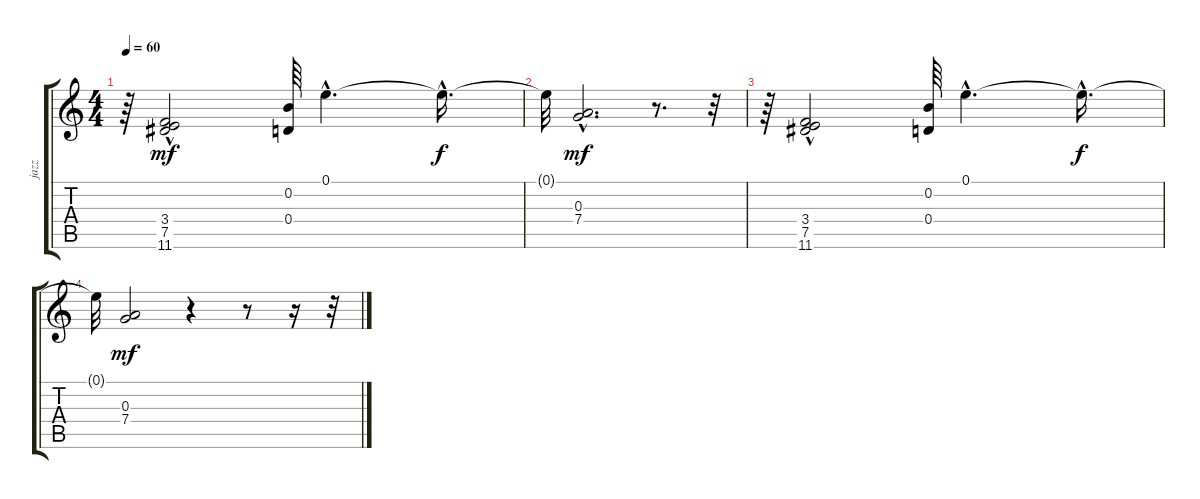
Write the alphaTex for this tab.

\track ("jazz" "jazz") {instrument electricguitarjazz}
\staff {score tabs}
\tuning (E4 B3 G3 D3 A2 E2) {hide}
\ts (4 4)
\tempo 60
\clef g2
\ks c
r.64{dy mf} (3.4{hac} 7.5{hac} 11.6{hac}).2 (0.2 0.4).64 0.1{hac}.4{d} 0.1{hac t}.16{d dy f} |
0.1{t}.32 (0.3{hac} 7.4{hac}).2{d dy mf} r.8{d} r.32 |
r.64 (3.4{hac} 7.5{hac} 11.6{hac}).2 (0.2 0.4).64 0.1{hac}.4{d} 0.1{hac t}.16{d dy f} |
0.1{t}.32 (0.3 7.4).2{dy mf} r.4 r.8 r.16 r.32
